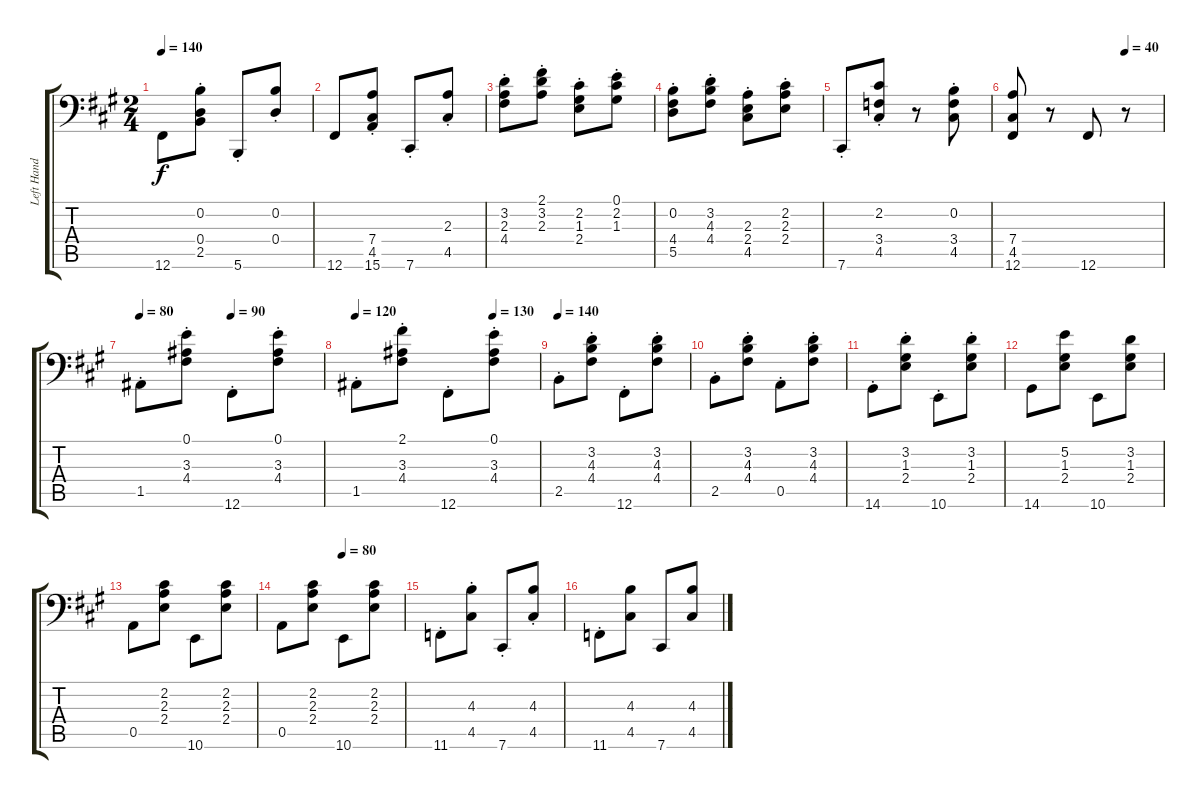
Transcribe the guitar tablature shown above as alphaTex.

\track ("Left Hand" "Left Hand") {instrument stringensemble1}
\staff {score tabs}
\tuning (E4 B3 G3 D3 A2 Gb1) {hide}
\ts (2 4)
\tempo 140
\clef f4
\ks f#minor
12.6.8{dy f} (0.2{st} 0.4{st} 2.5{st}).8 5.6{st}.8 (0.2{st} 0.4{st}).8 |
12.6.8 (7.4{st} 4.5{st} 15.6{st}).8 7.6{st}.8 (2.3{st} 4.5{st}).8 |
(3.2{st} 2.3{st} 4.4{st}).8 (2.1{st} 3.2{st} 2.3{st}).8 (2.2{st} 1.3{st} 2.4{st}).8 (0.1{st} 2.2{st} 1.3{st}).8 |
(0.2{st} 4.4{st} 5.5{st}).8 (3.2{st} 4.3{st} 4.4{st}).8 (2.3{st} 2.4{st} 4.5{st}).8 (2.2{st} 2.3{st} 2.4{st}).8 |
7.6{st}.8 (2.2{st} 3.4{st} 4.5{st}).8 r.8 (0.2{st} 3.4{st} 4.5{st}).8 |
\tempo (40 0.75)
(7.4 4.5 12.6).8 r.8 12.6.8 r.8 |
\tempo 80
\tempo (90 0.5)
1.5{st}.8 (0.1{st} 3.3{st} 4.4{st}).8 12.6{st}.8 (0.1{st} 3.3{st} 4.4{st}).8 |
\tempo 120
\tempo (130 0.75)
1.5{st}.8 (2.1{st} 3.3{st} 4.4{st}).8 12.6{st}.8 (0.1{st} 3.3{st} 4.4{st}).8 |
\tempo 140
2.5{st}.8 (3.2{st} 4.3{st} 4.4{st}).8 12.6{st}.8 (3.2{st} 4.3{st} 4.4{st}).8 |
2.5{st}.8 (3.2{st} 4.3{st} 4.4{st}).8 0.5{st}.8 (3.2{st} 4.3{st} 4.4{st}).8 |
14.6{st}.8 (3.2{st} 1.3{st} 2.4{st}).8 10.6{st}.8 (3.2{st} 1.3{st} 2.4{st}).8 |
14.6.8 (5.2 1.3 2.4).8 10.6.8 (3.2 1.3 2.4).8 |
0.5.8 (2.2 2.3 2.4).8 10.6.8 (2.2 2.3 2.4).8 |
\tempo (80 0.5)
0.5.8 (2.2 2.3 2.4).8 10.6.8 (2.2 2.3 2.4).8 |
11.6{st}.8 (4.3{st} 4.5{st}).8 7.6{st}.8 (4.3{st} 4.5{st}).8 |
11.6{st}.8 (4.3 4.5).8 7.6.8 (4.3 4.5).8
